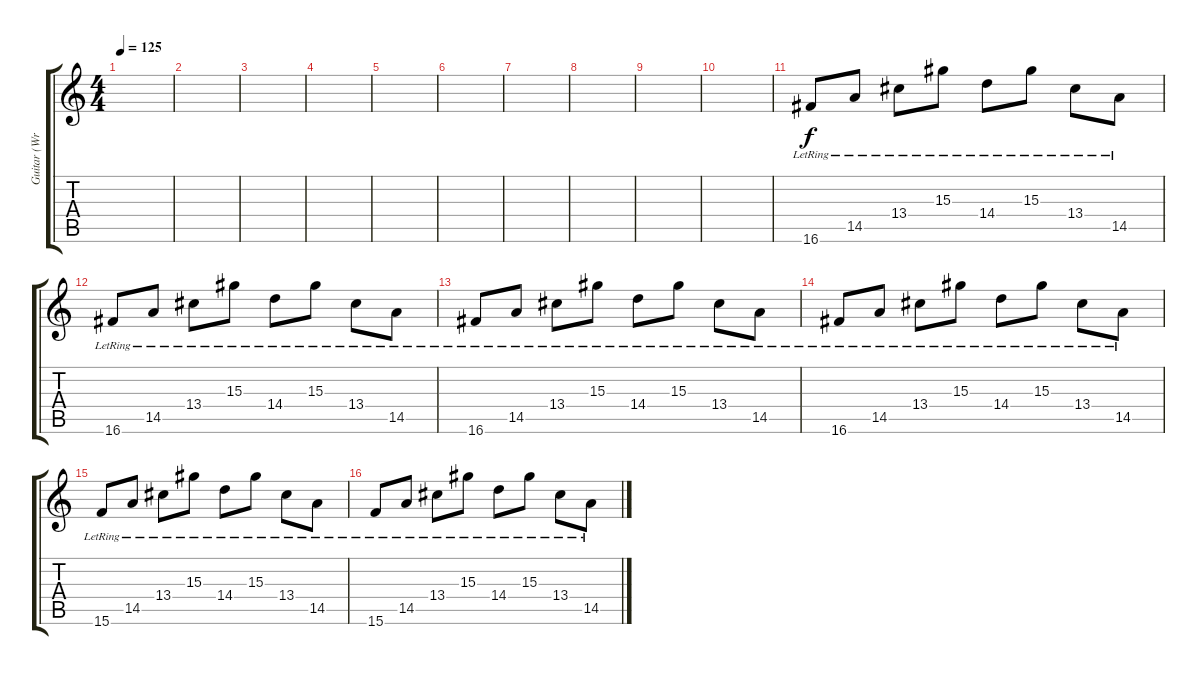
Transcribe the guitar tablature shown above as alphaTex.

\track ("Guitar (Wredhe/Huss)" "Guitar (Wr") {instrument distortionguitar}
\staff {score tabs}
\tuning (D4 A3 F3 C3 G2 D2) {hide}
\ts (4 4)
\tempo 125
\clef g2
\ks c
|
|
|
|
|
|
|
|
|
|
16.6{lr}.8{instrument acousticguitarnylon} 14.5{lr}.8 13.4{lr}.8 15.3{lr}.8 14.4{lr}.8 15.3{lr}.8 13.4{lr}.8 14.5{lr}.8 |
16.6{lr}.8 14.5{lr}.8 13.4{lr}.8 15.3{lr}.8 14.4{lr}.8 15.3{lr}.8 13.4{lr}.8 14.5{lr}.8 |
16.6{lr}.8 14.5{lr}.8 13.4{lr}.8 15.3{lr}.8 14.4{lr}.8 15.3{lr}.8 13.4{lr}.8 14.5{lr}.8 |
16.6{lr}.8 14.5{lr}.8 13.4{lr}.8 15.3{lr}.8 14.4{lr}.8 15.3{lr}.8 13.4{lr}.8 14.5{lr}.8 |
15.6{lr}.8 14.5{lr}.8 13.4{lr}.8 15.3{lr}.8 14.4{lr}.8 15.3{lr}.8 13.4{lr}.8 14.5{lr}.8 |
15.6{lr}.8 14.5{lr}.8 13.4{lr}.8 15.3{lr}.8 14.4{lr}.8 15.3{lr}.8 13.4{lr}.8 14.5{lr}.8
